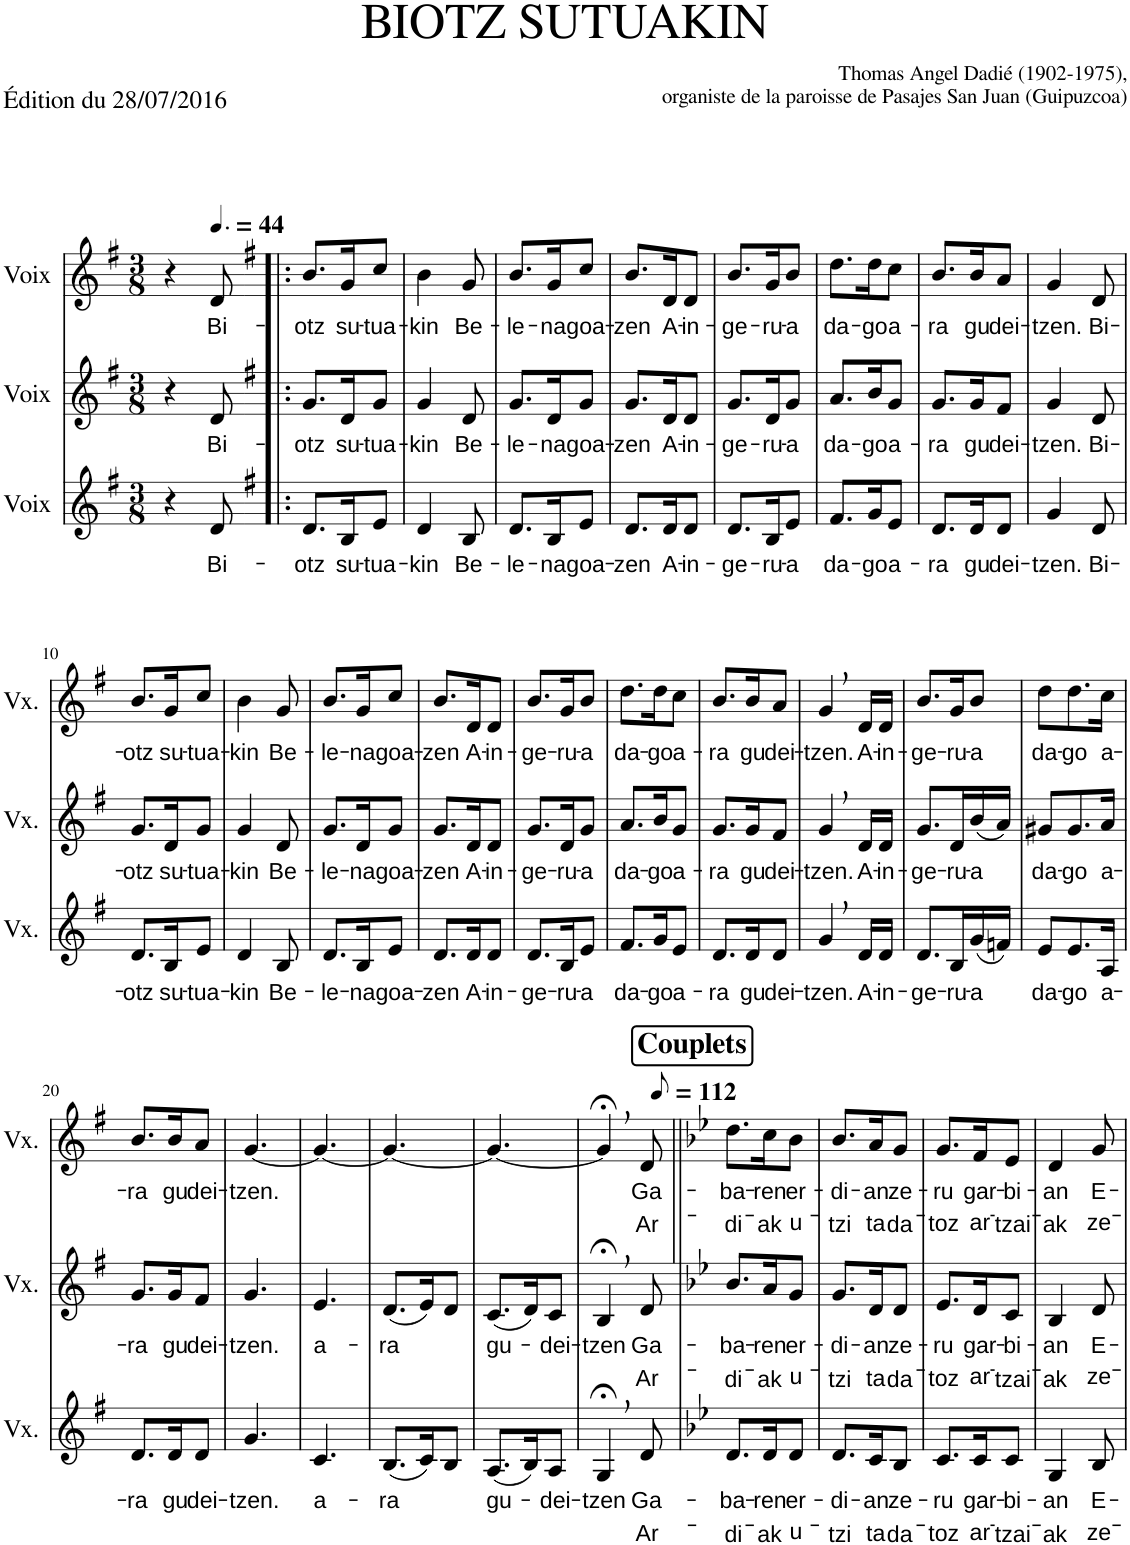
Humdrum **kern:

**kern	**text	**text	**kern	**text	**text	**kern	**text	**text
*part3	*part3	*part3	*part2	*part2	*part2	*part1	*part1	*part1
*staff3	*staff3	*staff3	*staff2	*staff2	*staff2	*staff1	*staff1	*staff1
*I"Voix	*	*	*I"Voix	*	*	*I"Voix	*	*
*I'Vx.	*	*	*I'Vx.	*	*	*I'Vx.	*	*
*clefG2	*	*	*clefG2	*	*	*clefG2	*	*
*k[f#]	*	*	*k[f#]	*	*	*k[f#]	*	*
*M3/8	*	*	*M3/8	*	*	*M3/8	*	*
=1	=1	=1	=1	=1	=1	=1	=1	=1
4r	.	.	4r	.	.	4r	.	.
*	*	*	*	*	*	*MM66	*	*
!	!LO:LY:b	!	!	!LO:LY:b	!	!	!LO:LY:b	!
8d/	Bi-	.	8d/	Bi-	.	8d/	Bi-	.
=2!|:	=2!|:	=2!|:	=2!|:	=2!|:	=2!|:	=2!|:	=2!|:	=2!|:
*k[f#]	*	*	*k[f#]	*	*	*k[f#]	*	*
!	!LO:LY:b	!	!	!LO:LY:b	!	!	!LO:LY:b	!
8.d/L	-otz	.	8.g/L	-otz	.	8.b/L	-otz	.
!	!LO:LY:b	!	!	!LO:LY:b	!	!	!LO:LY:b	!
16B/K	su-	.	16d/K	su-	.	16g/K	su-	.
!	!LO:LY:b	!	!	!LO:LY:b	!	!	!LO:LY:b	!
8e/J	-tua-	.	8g/J	-tua-	.	8cc/J	-tua-	.
=3	=3	=3	=3	=3	=3	=3	=3	=3
!	!LO:LY:b	!	!	!LO:LY:b	!	!	!LO:LY:b	!
4d/	-kin	.	4g/	-kin	.	4b\	-kin	.
!	!LO:LY:b	!	!	!LO:LY:b	!	!	!LO:LY:b	!
8B/	Be-	.	8d/	Be-	.	8g/	Be-	.
=4	=4	=4	=4	=4	=4	=4	=4	=4
!	!LO:LY:b	!	!	!LO:LY:b	!	!	!LO:LY:b	!
8.d/L	-le-	.	8.g/L	-le-	.	8.b/L	-le-	.
!	!LO:LY:b	!	!	!LO:LY:b	!	!	!LO:LY:b	!
16B/K	-na	.	16d/K	-na	.	16g/K	-na	.
!	!LO:LY:b	!	!	!LO:LY:b	!	!	!LO:LY:b	!
8e/J	goa-	.	8g/J	goa-	.	8cc/J	goa-	.
=5	=5	=5	=5	=5	=5	=5	=5	=5
!	!LO:LY:b	!	!	!LO:LY:b	!	!	!LO:LY:b	!
8.d/L	-zen	.	8.g/L	-zen	.	8.b/L	-zen	.
!	!LO:LY:b	!	!	!LO:LY:b	!	!	!LO:LY:b	!
16d/K	A-	.	16d/K	A-	.	16d/K	A-	.
!	!LO:LY:b	!	!	!LO:LY:b	!	!	!LO:LY:b	!
8d/J	-in-	.	8d/J	-in-	.	8d/J	-in-	.
=6	=6	=6	=6	=6	=6	=6	=6	=6
!	!LO:LY:b	!	!	!LO:LY:b	!	!	!LO:LY:b	!
8.d/L	-ge-	.	8.g/L	-ge-	.	8.b/L	-ge-	.
!	!LO:LY:b	!	!	!LO:LY:b	!	!	!LO:LY:b	!
16B/K	-ru-	.	16d/K	-ru-	.	16g/K	-ru-	.
!	!LO:LY:b	!	!	!LO:LY:b	!	!	!LO:LY:b	!
8e/J	-a	.	8g/J	-a	.	8b/J	-a	.
=7	=7	=7	=7	=7	=7	=7	=7	=7
!	!LO:LY:b	!	!	!LO:LY:b	!	!	!LO:LY:b	!
8.f#/L	da-	.	8.a/L	da-	.	8.dd\L	da-	.
!	!LO:LY:b	!	!	!LO:LY:b	!	!	!LO:LY:b	!
16g/K	-go	.	16b/K	-go	.	16dd\K	-go	.
!	!LO:LY:b	!	!	!LO:LY:b	!	!	!LO:LY:b	!
8e/J	a-	.	8g/J	a-	.	8cc\J	a-	.
=8	=8	=8	=8	=8	=8	=8	=8	=8
!	!LO:LY:b	!	!	!LO:LY:b	!	!	!LO:LY:b	!
8.d/L	-ra	.	8.g/L	-ra	.	8.b/L	-ra	.
!	!LO:LY:b	!	!	!LO:LY:b	!	!	!LO:LY:b	!
16d/K	gu	.	16g/K	gu	.	16b/K	gu	.
!	!LO:LY:b	!	!	!LO:LY:b	!	!	!LO:LY:b	!
8d/J	dei-	.	8f#/J	dei-	.	8a/J	dei-	.
=9	=9	=9	=9	=9	=9	=9	=9	=9
!	!LO:LY:b	!	!	!LO:LY:b	!	!	!LO:LY:b	!
4g/	-tzen.	.	4g/	-tzen.	.	4g/	-tzen.	.
!	!LO:LY:b	!	!	!LO:LY:b	!	!	!LO:LY:b	!
8d/	Bi-	.	8d/	Bi-	.	8d/	Bi-	.
!!LO:LB:g=z
=10	=10	=10	=10	=10	=10	=10	=10	=10
!	!LO:LY:b	!	!	!LO:LY:b	!	!	!LO:LY:b	!
8.d/L	-otz	.	8.g/L	-otz	.	8.b/L	-otz	.
!	!LO:LY:b	!	!	!LO:LY:b	!	!	!LO:LY:b	!
16B/K	su-	.	16d/K	su-	.	16g/K	su-	.
!	!LO:LY:b	!	!	!LO:LY:b	!	!	!LO:LY:b	!
8e/J	-tua-	.	8g/J	-tua-	.	8cc/J	-tua-	.
=11	=11	=11	=11	=11	=11	=11	=11	=11
!	!LO:LY:b	!	!	!LO:LY:b	!	!	!LO:LY:b	!
4d/	-kin	.	4g/	-kin	.	4b\	-kin	.
!	!LO:LY:b	!	!	!LO:LY:b	!	!	!LO:LY:b	!
8B/	Be-	.	8d/	Be-	.	8g/	Be-	.
=12	=12	=12	=12	=12	=12	=12	=12	=12
!	!LO:LY:b	!	!	!LO:LY:b	!	!	!LO:LY:b	!
8.d/L	-le-	.	8.g/L	-le-	.	8.b/L	-le-	.
!	!LO:LY:b	!	!	!LO:LY:b	!	!	!LO:LY:b	!
16B/K	-na	.	16d/K	-na	.	16g/K	-na	.
!	!LO:LY:b	!	!	!LO:LY:b	!	!	!LO:LY:b	!
8e/J	goa-	.	8g/J	goa-	.	8cc/J	goa-	.
=13	=13	=13	=13	=13	=13	=13	=13	=13
!	!LO:LY:b	!	!	!LO:LY:b	!	!	!LO:LY:b	!
8.d/L	-zen	.	8.g/L	-zen	.	8.b/L	-zen	.
!	!LO:LY:b	!	!	!LO:LY:b	!	!	!LO:LY:b	!
16d/K	A-	.	16d/K	A-	.	16d/K	A-	.
!	!LO:LY:b	!	!	!LO:LY:b	!	!	!LO:LY:b	!
8d/J	-in-	.	8d/J	-in-	.	8d/J	-in-	.
=14	=14	=14	=14	=14	=14	=14	=14	=14
!	!LO:LY:b	!	!	!LO:LY:b	!	!	!LO:LY:b	!
8.d/L	-ge-	.	8.g/L	-ge-	.	8.b/L	-ge-	.
!	!LO:LY:b	!	!	!LO:LY:b	!	!	!LO:LY:b	!
16B/K	-ru-	.	16d/K	-ru-	.	16g/K	-ru-	.
!	!LO:LY:b	!	!	!LO:LY:b	!	!	!LO:LY:b	!
8e/J	-a	.	8g/J	-a	.	8b/J	-a	.
=15	=15	=15	=15	=15	=15	=15	=15	=15
!	!LO:LY:b	!	!	!LO:LY:b	!	!	!LO:LY:b	!
8.f#/L	da-	.	8.a/L	da-	.	8.dd\L	da-	.
!	!LO:LY:b	!	!	!LO:LY:b	!	!	!LO:LY:b	!
16g/K	-go	.	16b/K	-go	.	16dd\K	-go	.
!	!LO:LY:b	!	!	!LO:LY:b	!	!	!LO:LY:b	!
8e/J	a-	.	8g/J	a-	.	8cc\J	a-	.
=16	=16	=16	=16	=16	=16	=16	=16	=16
!	!LO:LY:b	!	!	!LO:LY:b	!	!	!LO:LY:b	!
8.d/L	-ra	.	8.g/L	-ra	.	8.b/L	-ra	.
!	!LO:LY:b	!	!	!LO:LY:b	!	!	!LO:LY:b	!
16d/K	gu	.	16g/K	gu	.	16b/K	gu	.
!	!LO:LY:b	!	!	!LO:LY:b	!	!	!LO:LY:b	!
8d/J	dei-	.	8f#/J	dei-	.	8a/J	dei-	.
=17	=17	=17	=17	=17	=17	=17	=17	=17
!	!LO:LY:b	!	!	!LO:LY:b	!	!	!LO:LY:b	!
4g,/	-tzen.	.	4g,/	-tzen.	.	4g,/	-tzen.	.
!	!LO:LY:b	!	!	!LO:LY:b	!	!	!LO:LY:b	!
16d/LL	A-	.	16d/LL	A-	.	16d/LL	A-	.
!	!LO:LY:b	!	!	!LO:LY:b	!	!	!LO:LY:b	!
16d/JJ	-in-	.	16d/JJ	-in-	.	16d/JJ	-in-	.
=18	=18	=18	=18	=18	=18	=18	=18	=18
!	!LO:LY:b	!	!	!LO:LY:b	!	!	!LO:LY:b	!
8.d/L	-ge-	.	8.g/L	-ge-	.	8.b/L	-ge-	.
!	!LO:LY:b	!	!	!LO:LY:b	!	!	!LO:LY:b	!
16B/L	-ru-	.	16d/L	-ru-	.	16g/K	-ru-	.
!	!LO:LY:b	!	!	!LO:LY:b	!	!	!LO:LY:b	!
(16g/	-a	.	(16b/	-a	.	8b/J	-a	.
16fn/JJ)	.	.	16a/JJ)	.	.	.	.	.
=19	=19	=19	=19	=19	=19	=19	=19	=19
!	!LO:LY:b	!	!	!LO:LY:b	!	!	!LO:LY:b	!
8e/L	da-	.	8g#X/L	da-	.	8dd\L	da-	.
!	!LO:LY:b	!	!	!LO:LY:b	!	!	!LO:LY:b	!
8.e/	-go	.	8.g#/	-go	.	8.dd\	-go	.
!	!LO:LY:b	!	!	!LO:LY:b	!	!	!LO:LY:b	!
16A/Jk	a-	.	16a/Jk	a-	.	16cc\Jk	a-	.
!!LO:LB:g=z
=20	=20	=20	=20	=20	=20	=20	=20	=20
!	!LO:LY:b	!	!	!LO:LY:b	!	!	!LO:LY:b	!
8.d/L	-ra	.	8.g/L	-ra	.	8.b/L	-ra	.
!	!LO:LY:b	!	!	!LO:LY:b	!	!	!LO:LY:b	!
16d/K	gu	.	16g/K	gu	.	16b/K	gu	.
!	!LO:LY:b	!	!	!LO:LY:b	!	!	!LO:LY:b	!
8d/J	dei-	.	8f#/J	dei-	.	8a/J	dei-	.
=21	=21	=21	=21	=21	=21	=21	=21	=21
!	!LO:LY:b	!	!	!LO:LY:b	!	!	!LO:LY:b	!
4.g/	-tzen.	.	4.g/	-tzen.	.	[4.g/	-tzen.	.
=22	=22	=22	=22	=22	=22	=22	=22	=22
!	!LO:LY:b	!	!	!LO:LY:b	!	!	!	!
4.c/	a-	.	4.e/	a-	.	4.g/_	.	.
=23	=23	=23	=23	=23	=23	=23	=23	=23
!	!LO:LY:b	!	!	!LO:LY:b	!	!	!	!
(8.B/L	-ra	.	(8.d/L	-ra	.	4.g/_	.	.
16c/K)	.	.	16e/K)	.	.	.	.	.
8B/J	.	.	8d/J	.	.	.	.	.
=24	=24	=24	=24	=24	=24	=24	=24	=24
!	!LO:LY:b	!	!	!LO:LY:b	!	!	!	!
(8.A/L	gu-	.	(8.c/L	gu-	.	4.g/_	.	.
16B/K)	.	.	16d/K)	.	.	.	.	.
!	!LO:LY:b	!	!	!LO:LY:b	!	!	!	!
8A/J	-dei-	.	8c/J	-dei-	.	.	.	.
!!LO:REH:place=s1:a:B:cj:fs=14:t=Couplets:qo=1
=25	=25	=25	=25	=25	=25	=25	=25	=25
!	!LO:LY:b	!	!	!LO:LY:b	!	!	!	!
4G;<,/	-tzen	.	4B;<,/	-tzen	.	4g;<,/]	.	.
*	*	*	*	*	*	*MM56	*	*
!	!LO:LY:b	!LO:LY:b	!	!LO:LY:b	!LO:LY:b	!	!LO:LY:b	!LO:LY:b
8d/	Ga-	Ar-	8d/	Ga-	Ar-	8d/	Ga-	Ar-
=26||	=26||	=26||	=26||	=26||	=26||	=26||	=26||	=26||
*k[b-e-]	*	*	*k[b-e-]	*	*	*k[b-e-]	*	*
!	!LO:LY:b	!LO:LY:b	!	!LO:LY:b	!LO:LY:b	!	!LO:LY:b	!LO:LY:b
8.d/L	-ba-	-di-	8.b-/L	-ba-	-di-	8.dd\L	-ba-	-di-
!	!LO:LY:b	!LO:LY:b	!	!LO:LY:b	!LO:LY:b	!	!LO:LY:b	!LO:LY:b
16d/K	-ren	-ak	16a/K	-ren	-ak	16cc\K	-ren	-ak
!	!LO:LY:b	!LO:LY:b	!	!LO:LY:b	!LO:LY:b	!	!LO:LY:b	!LO:LY:b
8d/J	er-	u-	8g/J	er-	u-	8b-\J	er-	u-
=27	=27	=27	=27	=27	=27	=27	=27	=27
!	!LO:LY:b	!LO:LY:b	!	!LO:LY:b	!LO:LY:b	!	!LO:LY:b	!LO:LY:b
8.d/L	-di-	-tzi	8.g/L	-di-	-tzi	8.b-/L	-di-	-tzi
!	!LO:LY:b	!LO:LY:b	!	!LO:LY:b	!LO:LY:b	!	!LO:LY:b	!LO:LY:b
16c/K	-an	ta	16d/K	-an	ta	16a/K	-an	ta
!	!LO:LY:b	!LO:LY:b	!	!LO:LY:b	!LO:LY:b	!	!LO:LY:b	!LO:LY:b
8B-/J	ze-	da-	8d/J	ze-	da-	8g/J	ze-	da-
=28	=28	=28	=28	=28	=28	=28	=28	=28
!	!LO:LY:b	!LO:LY:b	!	!LO:LY:b	!LO:LY:b	!	!LO:LY:b	!LO:LY:b
8.c/L	-ru	-toz	8.e-/L	-ru	-toz	8.g/L	-ru	-toz
!	!LO:LY:b	!LO:LY:b	!	!LO:LY:b	!LO:LY:b	!	!LO:LY:b	!LO:LY:b
16c/K	gar-	ar-	16d/K	gar-	ar-	16f/K	gar-	ar-
!	!LO:LY:b	!LO:LY:b	!	!LO:LY:b	!LO:LY:b	!	!LO:LY:b	!LO:LY:b
8c/J	-bi-	-tzai-	8c/J	-bi-	-tzai-	8e-/J	-bi-	-tzai-
=29	=29	=29	=29	=29	=29	=29	=29	=29
!	!LO:LY:b	!LO:LY:b	!	!LO:LY:b	!LO:LY:b	!	!LO:LY:b	!LO:LY:b
4G/	-an	-ak	4B-/	-an	-ak	4d/	-an	-ak
!	!LO:LY:b	!LO:LY:b	!	!LO:LY:b	!LO:LY:b	!	!LO:LY:b	!LO:LY:b
8B-/	E-	ze-	8d/	E-	ze-	8g/	E-	ze-
=	=	=	=	=	=	=	=	=
*-	*-	*-	*-	*-	*-	*-	*-	*-
